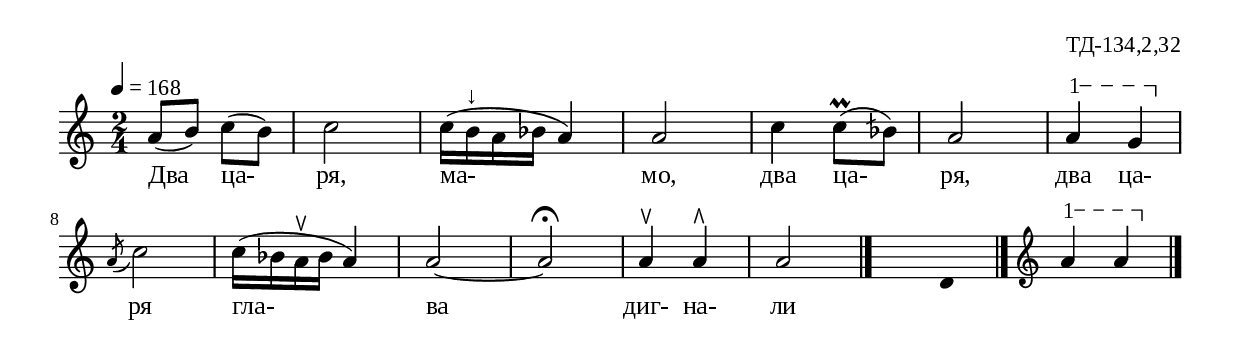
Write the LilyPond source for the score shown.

%{
laz_134_2_24
%}

\include "td-preamble.ly"
\include "makam.ly"

\score {
\relative c'' {
\tempo 4 = 168
\time 2/4
a8( b) c( b) | c2 | c16([ b^"↓" a bfk] a4) | a2 | c4 c8\prall( bfb) | a2 |
\varA
a4\startTextSpan g\stopTextSpan | 
\break
\acciaccatura a8 c2 | c16[( bfk a^\ltoe bfk] a4) | 
a2~ | a\fermata | a4^\ltoe a^\rtoe | a2
\bar "|." 
s4 \fixB d, \fixC
\bar "|." 
\endm
\varA
a'4\startTextSpan a\stopTextSpan 
\bar "|." 
}
\addlyrics { Два ца- ря, ма- мо, два ца- ря, два ца- ря гла- ва диг- на- ли  }
%
\layout {
  indent = #0
  line-width = 190\mm
  ragged-right=##f
}
%
\midi { 
	\context {
		\Score
		tempoWholesPerMinute = #(ly:make-moment 168 4)
		}
	}
}
%
\header{
  opus = "ТД-134,2,32"
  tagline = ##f
}


